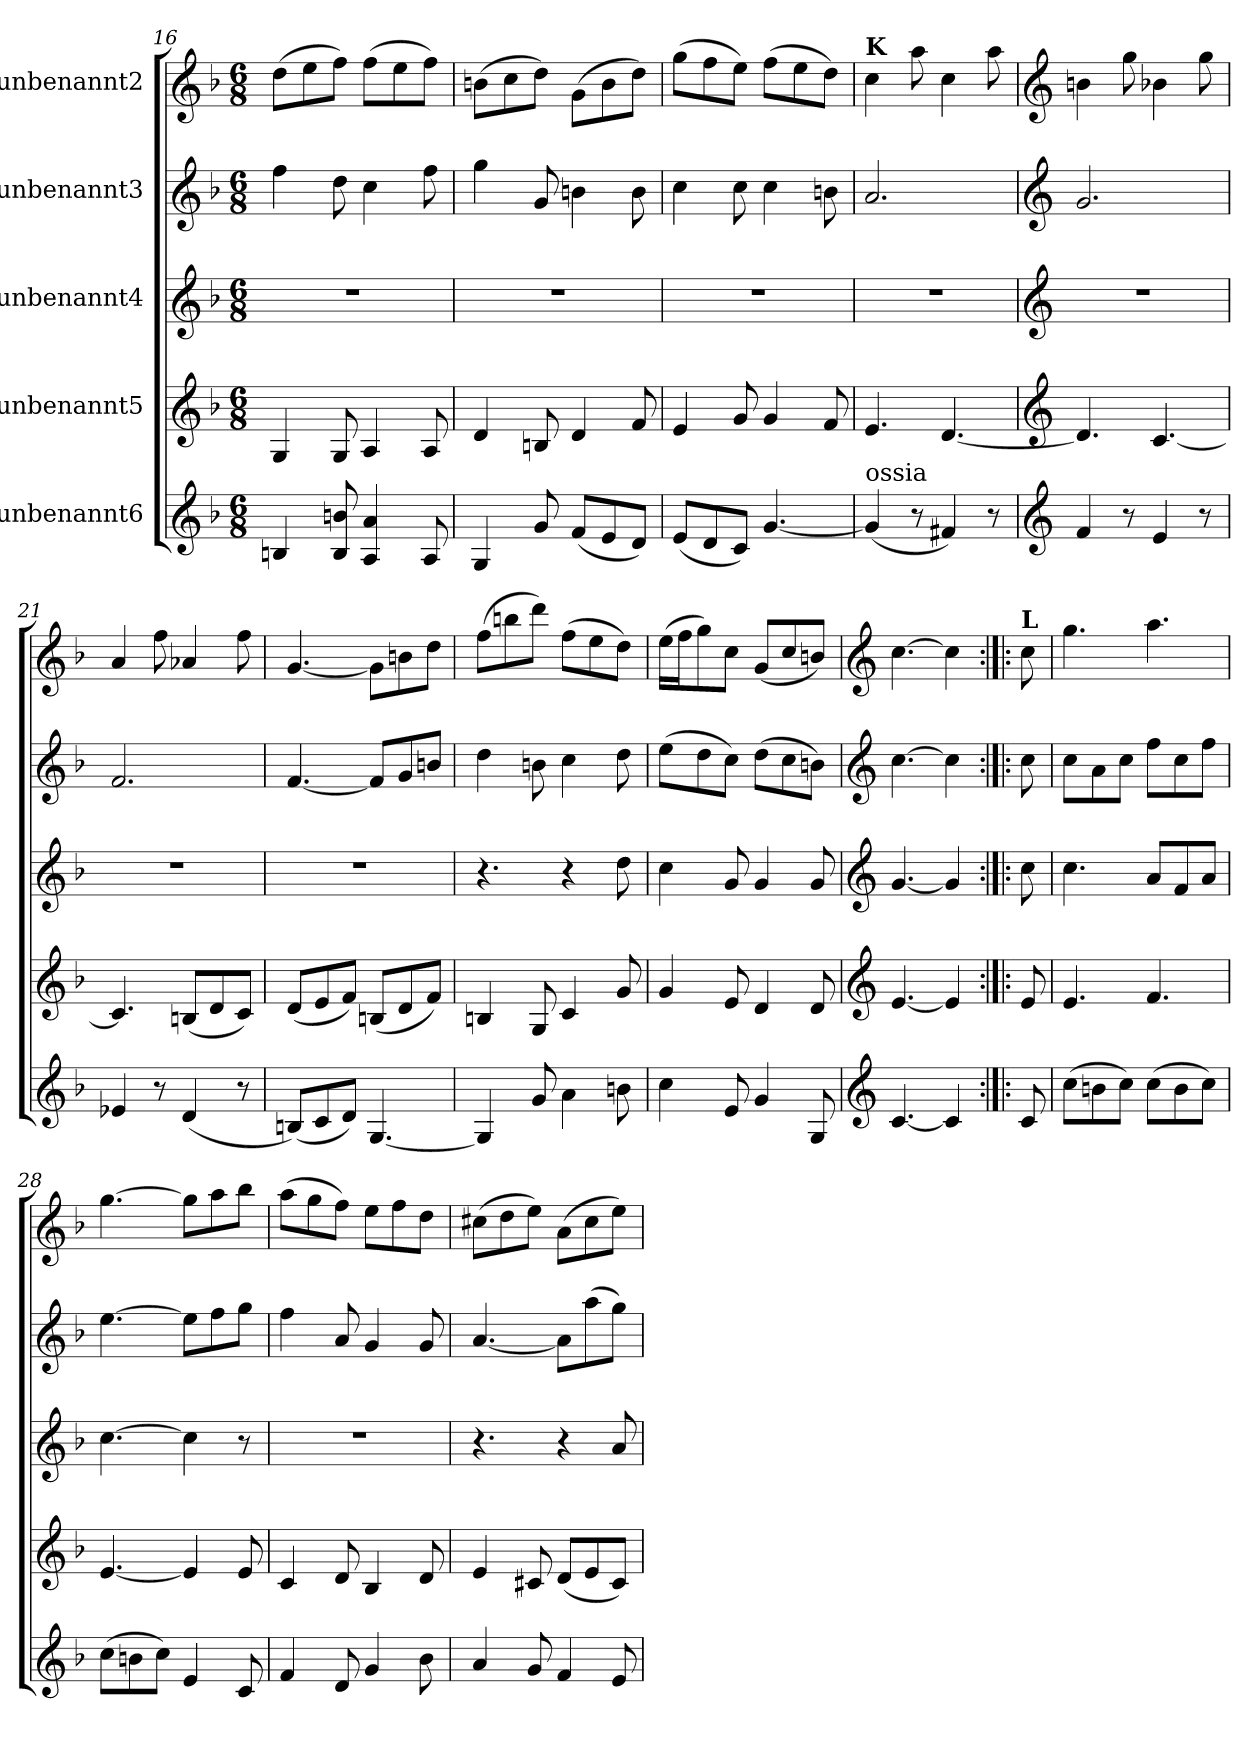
**kern	**kern	**kern	**kern	**kern
*part5	*part4	*part3	*part2	*part1
*staff5	*staff4	*staff3	*staff2	*staff1
*I"unbenannt6	*I"unbenannt5	*I"unbenannt4	*I"unbenannt3	*I"unbenannt2
*clefG2	*clefG2	*clefG2	*clefG2	*clefG2
*k[b-]	*k[b-]	*k[b-]	*k[b-]	*k[b-]
*M6/8	*M6/8	*M6/8	*M6/8	*M6/8
=16	=16	=16	=16	=16
4Bn/	4G/	2.r	4ff\	(8dd\L
.	.	.	.	8ee\
8B/ 8bn/	8G/	.	8dd\	8ff\J)
4A/ 4a/	4A/	.	4cc\	(8ff\L
.	.	.	.	8ee\
8A/	8A/	.	8ff\	8ff\J)
=17	=17	=17	=17	=17
4G/	4d/	2.r	4gg\	(8bn\L
.	.	.	.	8cc\
8g/	8Bn/	.	8g/	8dd\J)
(8f/L	4d/	.	4bn\	(8g\L
8e/	.	.	.	8b\
8d/J)	8f/	.	8b\	8dd\J)
=18	=18	=18	=18	=18
(8e/L	4e/	2.r	4cc\	(8gg\L
8d/	.	.	.	8ff\
8c/J)	8g/	.	8cc\	8ee\J)
[4.g/	4g/	.	4cc\	(8ff\L
.	.	.	.	8ee\
.	8f/	.	8bn\	8dd\J)
=19	=19	=19	=19	=19
!	!	!	!	!LO:TX:a:B:t=K
!LO:TX:a:t=ossia	!	!	!	!
(4g/]	4.e/	2.r	2.a/	4cc\
8r	.	.	.	8aa\
4f#X/)	[4.d/	.	.	4cc\
8r	.	.	.	8aa\
!!LO:PB:g=z
=20	=20	=20	=20	=20
*clefG2	*clefG2	*clefG2	*clefG2	*clefG2
4f/	4.d/]	2.r	2.g/	4bn\
8r	.	.	.	8gg\
4e/	[4.c/	.	.	4b-X\
8r	.	.	.	8gg\
=21	=21	=21	=21	=21
4e-X/	4.c/]	2.r	2.f/	4a/
8r	.	.	.	8ff\
(4d/	(8Bn/L	.	.	4a-X/
.	8d/	.	.	.
8r	8c/J)	.	.	8ff\
=22	=22	=22	=22	=22
(8Bn/L)	(8d/L	2.r	[4.f/	[4.g/
8c/	8e/	.	.	.
8d/J)	8f/J)	.	.	.
[4.G/	(8Bn/L	.	8f/L]	8g\L]
.	8d/	.	8g/	8bn\
.	8f/J)	.	8bn/J	8dd\J
=23	=23	=23	=23	=23
4G/]	4Bn/	4.r	4dd\	(8ff\L
.	.	.	.	8bbn\
8g/	8G/	.	8bn\	8ddd\J)
4a\	4c/	4r	4cc\	(8ff\L
.	.	.	.	8ee\
8bn\	8g/	8dd\	8dd\	8dd\J)
=24	=24	=24	=24	=24
4cc\	4g/	4cc\	(8ee\L	(16ee\LL
.	.	.	.	16ff\J
.	.	.	8dd\	8gg\)
8e/	8e/	8g/	8cc\J)	8cc\J
4g/	4d/	4g/	(8dd\L	(8g/L
.	.	.	8cc\	8cc/
8G/	8d/	8g/	8bn\J)	8bn/J)
!!LO:LB:g=z
=25	=25	=25	=25	=25
*clefG2	*clefG2	*clefG2	*clefG2	*clefG2
[4.c/	[4.e/	[4.g/	[4.cc\	[4.cc\
4c/]	4e/]	4g/]	4cc\]	4cc\]
=26:|!|:	=26:|!|:	=26:|!|:	=26:|!|:	=26:|!|:
!	!	!	!	!LO:TX:a:B:t=L
8c/	8e/	8cc\	8cc\	8cc\
=27	=27	=27	=27	=27
(8cc\L	4.e/	4.cc\	8cc\L	4.gg\
8bn\	.	.	8a\	.
8cc\J)	.	.	8cc\J	.
(8cc\L	4.f/	8a/L	8ff\L	4.aa\
8b\	.	8f/	8cc\	.
8cc\J)	.	8a/J	8ff\J	.
=28	=28	=28	=28	=28
(8cc\L	[4.e/	[4.cc\	[4.ee\	[4.gg\
8bn\	.	.	.	.
8cc\J)	.	.	.	.
4e/	4e/]	4cc\]	8ee\L]	8gg\L]
.	.	.	8ff\	8aa\
8c/	8e/	8r	8gg\J	8bb-\J
=29	=29	=29	=29	=29
4f/	4c/	2.r	4ff\	(8aa\L
.	.	.	.	8gg\
8d/	8d/	.	8a/	8ff\J)
4g/	4B-/	.	4g/	8ee\L
.	.	.	.	8ff\
8b-\	8d/	.	8g/	8dd\J
=30	=30	=30	=30	=30
4a/	4e/	4.r	[4.a/	(8cc#X\L
.	.	.	.	8dd\
8g/	8c#X/	.	.	8ee\J)
4f/	(8d/L	4r	8a\L]	(8a\L
.	8e/	.	(8aa\	8cc#\
8e/	8c#/J)	8a/	8gg\J)	8ee\J)
=	=	=	=	=
*-	*-	*-	*-	*-
